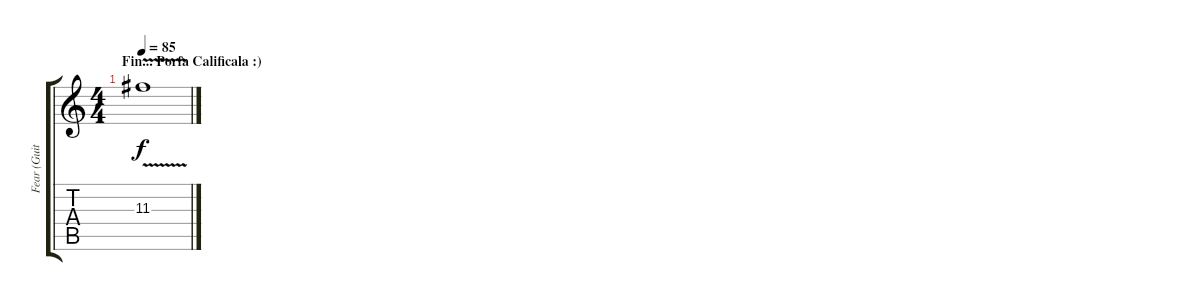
\track ("Fear (Guitarra Ritmica)" "Fear (Guit") {instrument electricguitarjazz}
\staff {score tabs}
\tuning (E4 B3 G3 D3 A2 E2) {hide}
\ts (4 4)
\section ("" "Fin... Porfa Calificala :)")
\tempo 85
\clef g2
\ks c
11.3{v t}.1{dy f}
